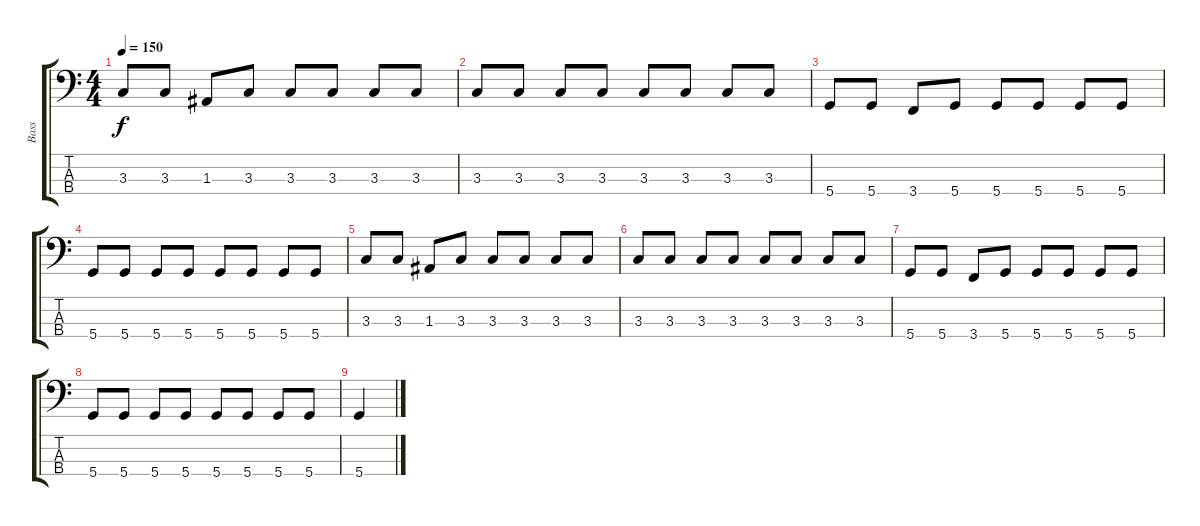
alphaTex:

\track ("Bass" "Bass") {instrument electricbasspick}
\staff {score tabs}
\tuning (G2 D2 A1 D1) {hide}
\ts (4 4)
\tempo 150
\clef f4
\ks c
3.3.8{dy f} 3.3.8 1.3.8 3.3.8 3.3.8 3.3.8 3.3.8 3.3.8 |
3.3.8 3.3.8 3.3.8 3.3.8 3.3.8 3.3.8 3.3.8 3.3.8 |
5.4.8 5.4.8 3.4.8 5.4.8 5.4.8 5.4.8 5.4.8 5.4.8 |
5.4.8 5.4.8 5.4.8 5.4.8 5.4.8 5.4.8 5.4.8 5.4.8 |
3.3.8 3.3.8 1.3.8 3.3.8 3.3.8 3.3.8 3.3.8 3.3.8 |
3.3.8 3.3.8 3.3.8 3.3.8 3.3.8 3.3.8 3.3.8 3.3.8 |
5.4.8 5.4.8 3.4.8 5.4.8 5.4.8 5.4.8 5.4.8 5.4.8 |
5.4.8 5.4.8 5.4.8 5.4.8 5.4.8 5.4.8 5.4.8 5.4.8 |
5.4.4
